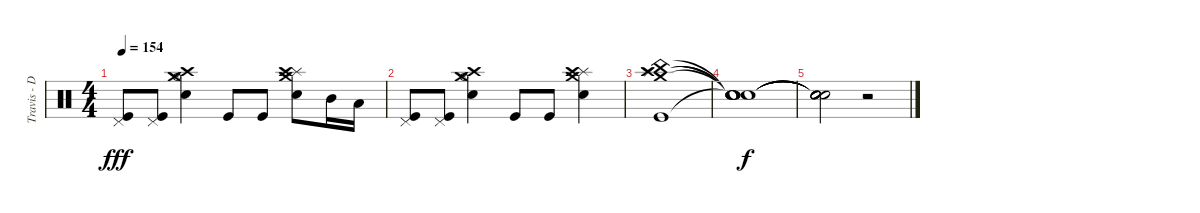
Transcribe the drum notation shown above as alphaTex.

\track ("Travis - Drums" "Travis - D") {instrument percussion}
\staff {score}
\articulation defaults
\ts (4 4)
\tempo 154
\clef neutral
\ks c
("Pedal Hi-Hat (hit)" "Kick (hit)").8{dy fff} ("Pedal Hi-Hat (hit)" "Kick (hit)").8 ("Crash high (hit)" "Crash medium (hit)" "Hi-Hat (open)" "Snare (hit) 2").4 "Kick (hit)".8 "Kick (hit)".8 ("Crash medium (hit)" "Splash (hit)" "Crash high (hit)" "Snare (hit) 2").8 "Mid Tom (hit)".16 "Low Tom (hit)".16 |
("Pedal Hi-Hat (hit)" "Kick (hit)").8 ("Pedal Hi-Hat (hit)" "Kick (hit)").8 ("Crash high (hit)" "Crash medium (hit)" "Hi-Hat (open)" "Snare (hit) 2").4 "Kick (hit)".8 "Kick (hit)".8 ("Crash medium (hit)" "Splash (hit)" "Crash high (hit)" "Snare (hit) 2").4 |
("Crash medium (hit)" "Splash (hit)" "Crash high (hit)" "China (hit)" "Kick (hit)").1 |
("Snare (hit)"{t} "Snare (hit)"{t} "Snare (hit)"{t} "Snare (hit)"{t} "Snare (hit)"{t}).1{dy f} |
("Snare (hit)"{t} "Snare (hit)"{t} "Snare (hit)"{t} "Snare (hit)"{t} "Snare (hit)"{t}).2 r.2
